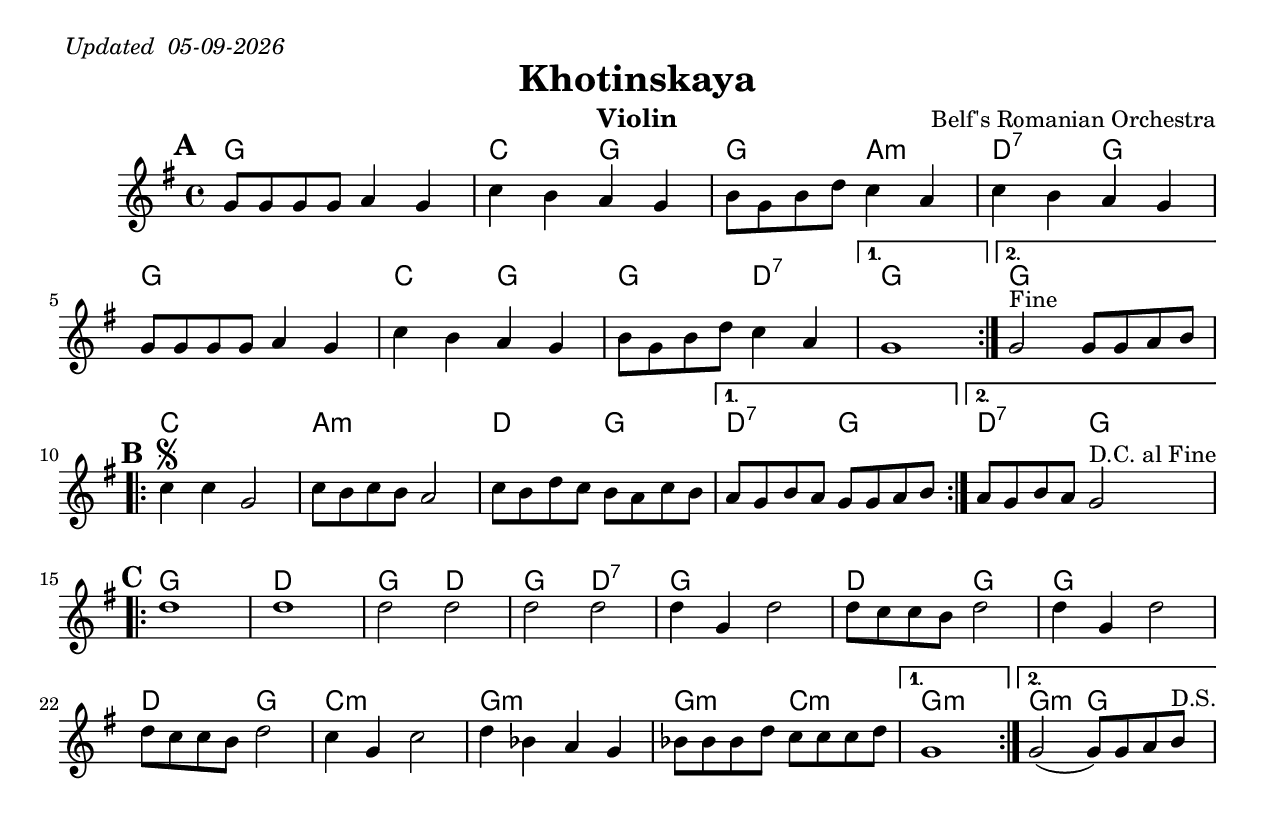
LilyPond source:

\version "2.18.0"
\include "english.ly"
%\pointAndClickOff
\paper{
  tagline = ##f
  print-all-headers = ##t
  #(set-paper-size "letter")
}

date = #(strftime "%d-%m-%Y" (localtime (current-time)))
\markup{ \italic{ " Updated " \date } }

%\markup{ Source filename: khotinskaya.ly }

global = {
  \clef treble
  \key g \major 
  \time 4/4 
  \set Score.markFormatter = #format-mark-box-alphabet
}


%################################# Music Blocks ########################

melodyA = {
\key g \major
\time 4/4 
g8 g g g a4 g 
c' b a g 
b8 g b d' c'4 a 
c' b a g 
g8 g g g a4 g 
c'4 b a g 
b8 g b d' c'4 a 
}

aenda = { g1 }
aendb = {
g2^"Fine" g8 g a b
}

melodyB = {
c'4 \segno c' g2
c'8 b c' b a2
c'8 b d' c' b a c' b 
}

benda = {
a8 g b a g g a b
}
bendb = {
a8 g b a g2^"D.C. al Fine"
}

melodyC = {
d'1 
d'1
d'2 d'2
d'2 d'2
d'4 g d'2
d'8 c' c' b d'2
d'4 g d'2
d'8 c' c' b d'2
c'4 g c'2
d'4 bf a g 
bf8 bf bf d' c' c' c' d' 
}

cenda = { g1 }
cendb = {
 g2 (g8) g8 a b^"D.S."
}


%#################################### Melody ########################
melody = \transpose c c' {
  \global

\mark \default \repeat volta 2 \melodyA \alternative { \aenda \aendb } \break
\mark \default \repeat volta 2 \melodyB \alternative { \benda \bendb } \break
\mark \default \repeat volta 2 \melodyC \alternative { \cenda \cendb } \break

}
%################################# Lyrics #####################





%################################# Chords #######################

harmonies = \transpose c c \chordmode { 
g1 c2 g2 g2 a2:m d2:7 g2 g1
c2 g2 g2 d2:7 g1 g1 c1 a1:m
d2 g2 d2:7 g2 d2:7 g2 g1 d1 g2 d2
g2 d2:7 g1 d2 g2 g1 d2 g2 c1:m
g1:m g2:m c2:m g1:m g2:m g2
}

\score {
  <<
    \new ChordNames {
      \set chordChanges = ##f
      #(set-paper-size "letter")
      #(set-paper-size "letter")
      \harmonies
    }
    \new Staff
    \melody
  >>


\header {
  title = "Khotinskaya"
  instrument="Violin"
  composer="Belf's Romanian Orchestra"
}

  \midi{\tempo 4 = 120}
  \layout{indent = 1.0\cm}
}
